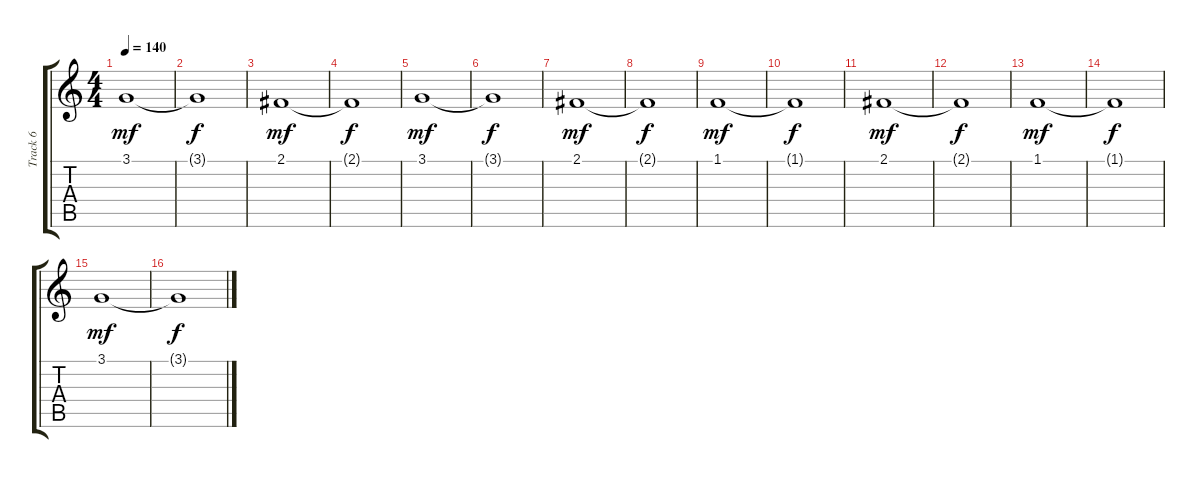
\track ("Track 6" "Track 6") {instrument choiraahs}
\staff {score tabs}
\tuning (E4 B3 G3 D3 A2 E2) {hide}
\ts (4 4)
\tempo 140
\clef g2
\ks c
3.1.1{dy mf} |
3.1{t}.1{dy f} |
2.1.1{dy mf} |
2.1{t}.1{dy f} |
3.1.1{dy mf} |
3.1{t}.1{dy f} |
2.1.1{dy mf} |
2.1{t}.1{dy f} |
1.1.1{dy mf} |
1.1{t}.1{dy f} |
2.1.1{dy mf} |
2.1{t}.1{dy f} |
1.1.1{dy mf} |
1.1{t}.1{dy f} |
3.1.1{dy mf} |
3.1{t}.1{dy f}
